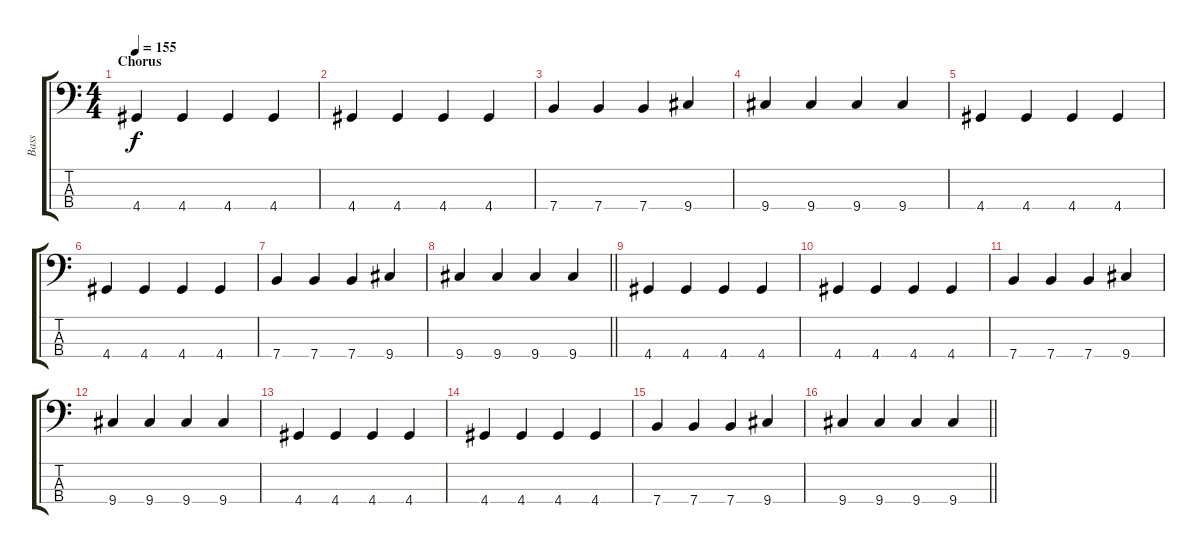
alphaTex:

\track ("Bass" "Bass") {instrument electricbassfinger}
\staff {score tabs}
\tuning (G2 D2 A1 E1) {hide}
\ts (4 4)
\section ("" "Chorus")
\tempo 155
\clef f4
\ks c
4.4.4{dy f volume 11} 4.4.4 4.4.4 4.4.4 |
4.4.4 4.4.4 4.4.4 4.4.4 |
7.4.4 7.4.4 7.4.4 9.4.4 |
9.4.4 9.4.4 9.4.4 9.4.4 |
4.4.4 4.4.4 4.4.4 4.4.4 |
4.4.4 4.4.4 4.4.4 4.4.4 |
7.4.4 7.4.4 7.4.4 9.4.4 |
\barLineRight lightlight
9.4.4 9.4.4 9.4.4 9.4.4 |
\section ("" "")
4.4.4 4.4.4 4.4.4 4.4.4 |
4.4.4 4.4.4 4.4.4 4.4.4 |
7.4.4 7.4.4 7.4.4 9.4.4 |
9.4.4 9.4.4 9.4.4 9.4.4 |
4.4.4 4.4.4 4.4.4 4.4.4 |
4.4.4 4.4.4 4.4.4 4.4.4 |
7.4.4 7.4.4 7.4.4 9.4.4 |
\barLineRight lightlight
9.4.4 9.4.4 9.4.4 9.4.4
